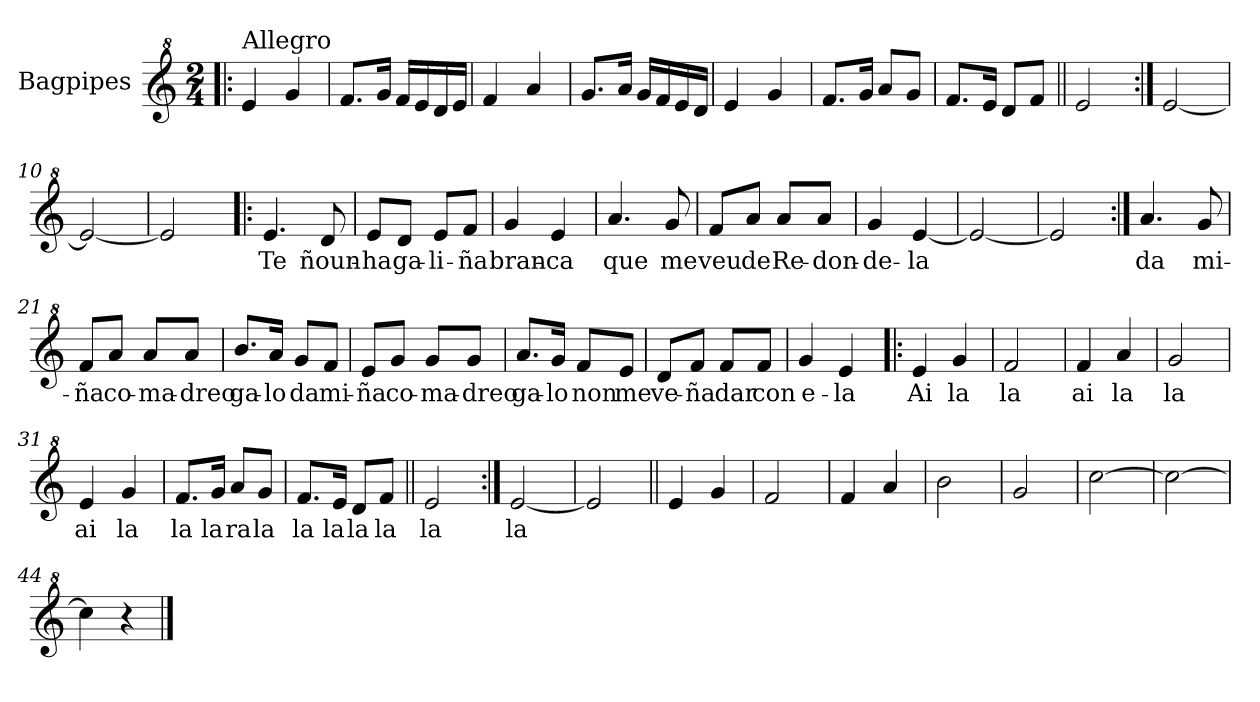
**kern	**text
*part1	*part1
*staff1	*staff1
*I"Bagpipes	*
*I'Bag	*
*clefG^2	*
*k[]	*
*C:	*
*M2/4	*
=1!|:	=1!|:
!LO:TX:a:t=Allegro	!
4ee/	.
4gg/	.
=2	=2
8.ff/L	.
16gg/Jk	.
16ff/LL	.
16ee/	.
16dd/	.
16ee/JJ	.
=3	=3
4ff/	.
4aa/	.
=4	=4
8.gg/L	.
16aa/Jk	.
16gg/LL	.
16ff/	.
16ee/	.
16dd/JJ	.
=5	=5
4ee/	.
4gg/	.
=6	=6
8.ff/L	.
16gg/Jk	.
8aa/L	.
8gg/J	.
=7	=7
8.ff/L	.
16ee/Jk	.
8dd/L	.
8ff/J	.
=8||	=8||
2ee/	.
=9:|!	=9:|!
[2ee/	.
=10	=10
2ee/_	.
=11	=11
2ee/]	.
=12!|:	=12!|:
4.ee/	Te
8dd/	ñoun-
!!LO:LB:g=z
=13	=13
8ee/L	-ha
8dd/J	ga-
8ee/L	-li-
8ff/J	-ña
=14	=14
4gg/	bran-
4ee/	-ca
=15	=15
4.aa/	que
8gg/	me
=16	=16
8ff/L	veu
8aa/J	de
8aa/L	Re-
8aa/J	-don-
=17	=17
4gg/	-de-
[4ee/	-la
=18	=18
2ee/_	.
=19	=19
2ee/]	.
=20:|!	=20:|!
4.aa/	da
8gg/	mi-
=21	=21
8ff/L	-ña
8aa/J	co-
8aa/L	-ma-
8aa/J	-dreo
!!LO:LB:g=z
=22	=22
8.bb/L	ga-
16aa/Jk	-lo
8gg/L	da
8ff/J	mi-
=23	=23
8ee/L	-ña
8gg/J	co-
8gg/L	-ma-
8gg/J	-dreo
=24	=24
8.aa/L	ga-
16gg/Jk	-lo
8ff/L	non
8ee/J	me
=25	=25
8dd/L	ve-
8ff/J	-ña
8ff/L	dar
8ff/J	con
=26	=26
4gg/	e-
4ee/	-la
=27!|:	=27!|:
4ee/	Ai
4gg/	la
=28	=28
2ff/	la
=29	=29
4ff/	ai
4aa/	la
!!LO:LB:g=z
=30	=30
2gg/	la
=31	=31
4ee/	ai
4gg/	la
=32	=32
8.ff/L	la
16gg/Jk	la
8aa/L	ra
8gg/J	la
=33	=33
8.ff/L	la
16ee/Jk	la
8dd/L	la
8ff/J	la
=34||	=34||
2ee/	la
=35:|!	=35:|!
[2ee/	la
=36	=36
2ee/]	.
=37||	=37||
4ee/	.
4gg/	.
=38	=38
2ff/	.
=39	=39
4ff/	.
4aa/	.
=40	=40
2bb\	.
=41	=41
2gg/	.
=42	=42
[2ccc\	.
=43	=43
2ccc\_	.
=44	=44
4ccc\]	.
4r	.
==	==
*-	*-
